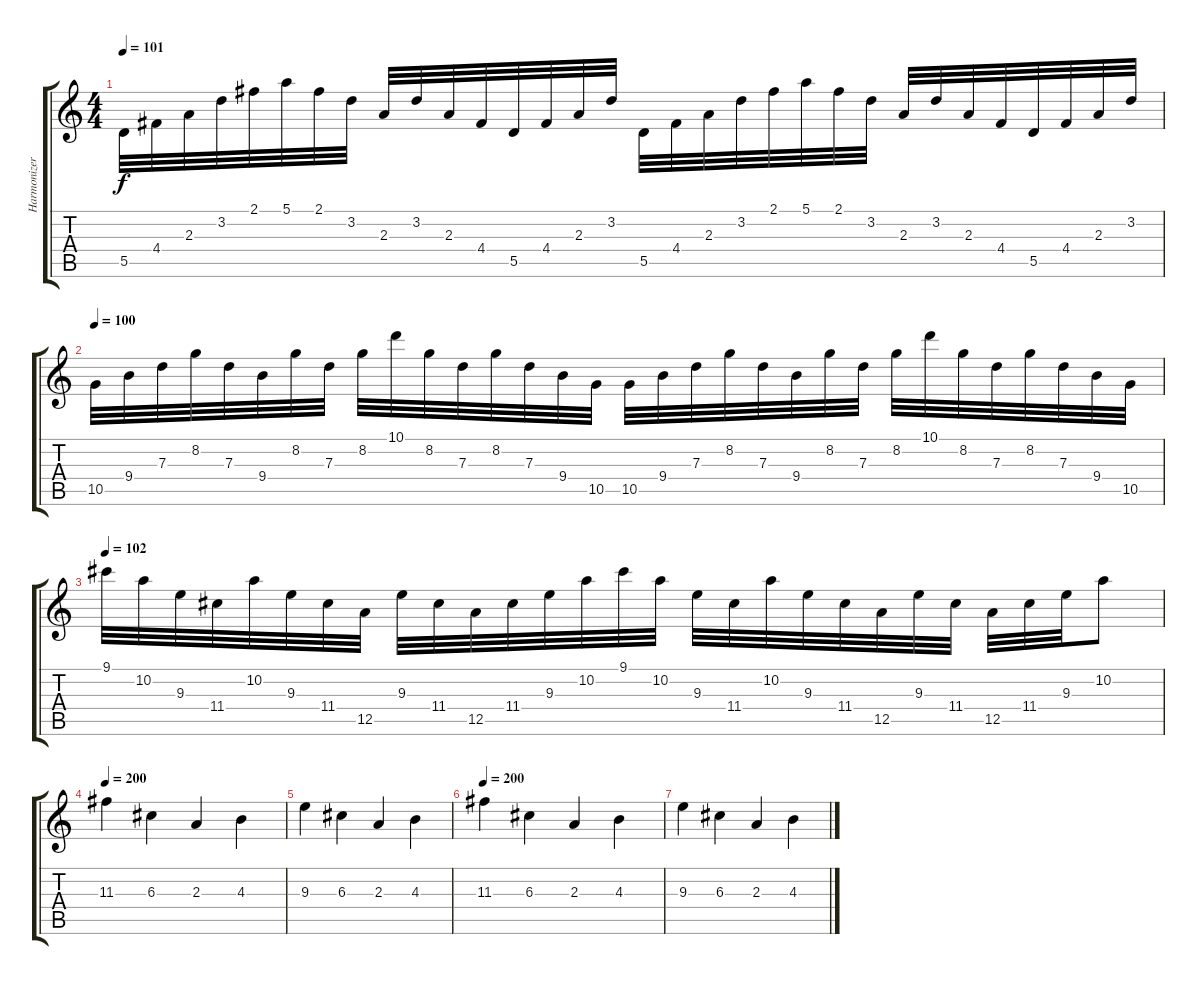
\track ("Harmonizer" "Harmonizer") {instrument distortionguitar}
\staff {score tabs}
\tuning (E4 B3 G3 D3 A2 E2) {hide}
\ts (4 4)
\tempo 101
\clef g2
\ks c
5.5.32{dy f} 4.4.32 2.3.32 3.2.32 2.1.32 5.1.32 2.1.32 3.2.32 2.3.32 3.2.32 2.3.32 4.4.32 5.5.32 4.4.32 2.3.32 3.2.32 5.5.32 4.4.32 2.3.32 3.2.32 2.1.32 5.1.32 2.1.32 3.2.32 2.3.32 3.2.32 2.3.32 4.4.32 5.5.32 4.4.32 2.3.32 3.2.32 |
\tempo 100
10.5.32 9.4.32 7.3.32 8.2.32 7.3.32 9.4.32 8.2.32 7.3.32 8.2.32 10.1.32 8.2.32 7.3.32 8.2.32 7.3.32 9.4.32 10.5.32 10.5.32 9.4.32 7.3.32 8.2.32 7.3.32 9.4.32 8.2.32 7.3.32 8.2.32 10.1.32 8.2.32 7.3.32 8.2.32 7.3.32 9.4.32 10.5.32 |
\tempo 102
9.1.32 10.2.32 9.3.32 11.4.32 10.2.32 9.3.32 11.4.32 12.5.32 9.3.32 11.4.32 12.5.32 11.4.32 9.3.32 10.2.32 9.1.32 10.2.32 9.3.32 11.4.32 10.2.32 9.3.32 11.4.32 12.5.32 9.3.32 11.4.32 12.5.32 11.4.32 9.3.32 10.2.8 |
\tempo 200
11.3.4{instrument electricguitarclean} 6.3.4 2.3.4 4.3.4 |
9.3.4 6.3.4 2.3.4 4.3.4 |
\tempo 200
11.3.4 6.3.4 2.3.4 4.3.4 |
9.3.4 6.3.4 2.3.4 4.3.4
